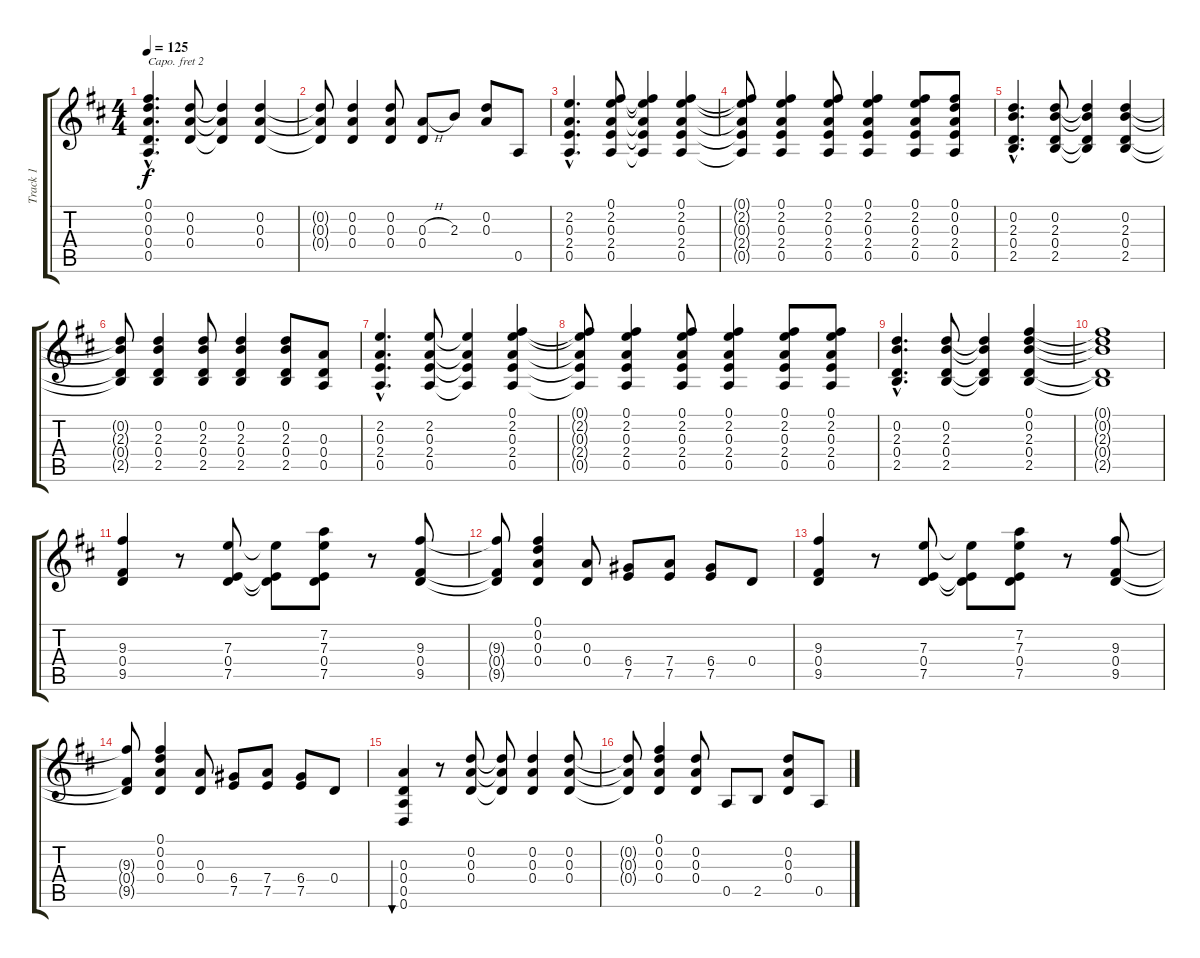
\track ("Track 1" "Track 1") {instrument acousticguitarsteel}
\staff {score tabs}
\capo 2
\tuning (E4 C4 G3 C3 G2 C2) {hide}
\ts (4 4)
\tempo 125
\clef g2
\ks d
(0.1{hac} 0.2{hac} 0.3{hac} 0.4{hac} 0.5{hac}).4{d dy f} (0.2 0.3 0.4).8 (0.2{t} 0.3{t} 0.4{t}).4 (0.2 0.3 0.4).4 |
(0.2{t} 0.3{t} 0.4{t}).8 (0.2 0.3 0.4).4 (0.2 0.3 0.4).8 (0.3{h} 0.4).8 2.3.8 (0.2 0.3).8 0.5.8 |
(2.2{hac} 0.3{hac} 2.4{hac} 0.5{hac}).4{d} (0.1 2.2 0.3 2.4 0.5).8 (0.1{t} 2.2{t} 0.3{t} 2.4{t} 0.5{t}).4 (0.1 2.2 0.3 2.4 0.5).4 |
(0.1{t} 2.2{t} 0.3{t} 2.4{t} 0.5{t}).8 (0.1 2.2 0.3 2.4 0.5).4 (0.1 2.2 0.3 2.4 0.5).8 (0.1 2.2 0.3 2.4 0.5).4 (0.1 2.2 0.3 2.4 0.5).8 (0.1 0.2 0.3 2.4 0.5).8 |
(0.2{hac} 2.3{hac} 0.4{hac} 2.5{hac}).4{d} (0.2 2.3 0.4 2.5).8 (0.2{t} 2.3{t} 0.4{t} 2.5{t}).4 (0.2 2.3 0.4 2.5).4 |
(0.2{t} 2.3{t} 0.4{t} 2.5{t}).8 (0.2 2.3 0.4 2.5).4 (0.2 2.3 0.4 2.5).8 (0.2 2.3 0.4 2.5).4 (0.2 2.3 0.4 2.5).8 (0.3 0.4 0.5).8 |
(2.2{hac} 0.3{hac} 2.4{hac} 0.5{hac}).4{d} (2.2 0.3 2.4 0.5).8 (2.2{t} 0.3{t} 2.4{t} 0.5{t}).4 (0.1 2.2 0.3 2.4 0.5).4 |
(0.1{t} 2.2{t} 0.3{t} 2.4{t} 0.5{t}).8 (0.1 2.2 0.3 2.4 0.5).4 (0.1 2.2 0.3 2.4 0.5).8 (0.1 2.2 0.3 2.4 0.5).4 (0.1 2.2 0.3 2.4 0.5).8 (0.1 2.2 0.3 2.4 0.5).8 |
(0.2{hac} 2.3{hac} 0.4{hac} 2.5{hac}).4{d} (0.2 2.3 0.4 2.5).8 (0.2{t} 2.3{t} 0.4{t} 2.5{t}).4 (0.1 0.2 2.3 0.4 2.5).4 |
(0.1{t} 0.2{t} 2.3{t} 0.4{t} 2.5{t}).1 |
(9.3 0.4 9.5).4 r.8 (7.3 0.4 7.5).8 (7.3{t} 0.4{t} 7.5{t}).8 (7.2 7.3 0.4 7.5).8 r.8 (9.3 0.4 9.5).8 |
(9.3{t} 0.4{t} 9.5{t}).8 (0.1 0.2 0.3 0.4).4 (0.3 0.4).8 (6.4 7.5).8 (7.4 7.5).8 (6.4 7.5).8 0.4.8 |
(9.3 0.4 9.5).4 r.8 (7.3 0.4 7.5).8 (7.3{t} 0.4{t} 7.5{t}).8 (7.2 7.3 0.4 7.5).8 r.8 (9.3 0.4 9.5).8 |
(9.3{t} 0.4{t} 9.5{t}).8 (0.1 0.2 0.3 0.4).4 (0.3 0.4).8 (6.4 7.5).8 (7.4 7.5).8 (6.4 7.5).8 0.4.8 |
(0.3 0.4 0.5 0.6).4{bu 480} r.8 (0.2 0.3 0.4).8 (0.2{t} 0.3{t} 0.4{t}).8 (0.2 0.3 0.4).4 (0.2 0.3 0.4).8 |
(0.2{t} 0.3{t} 0.4{t}).8 (0.1 0.2 0.3 0.4).4 (0.2 0.3 0.4).8 0.5.8 2.5.8 (0.2 0.3 0.4).8 0.5.8
